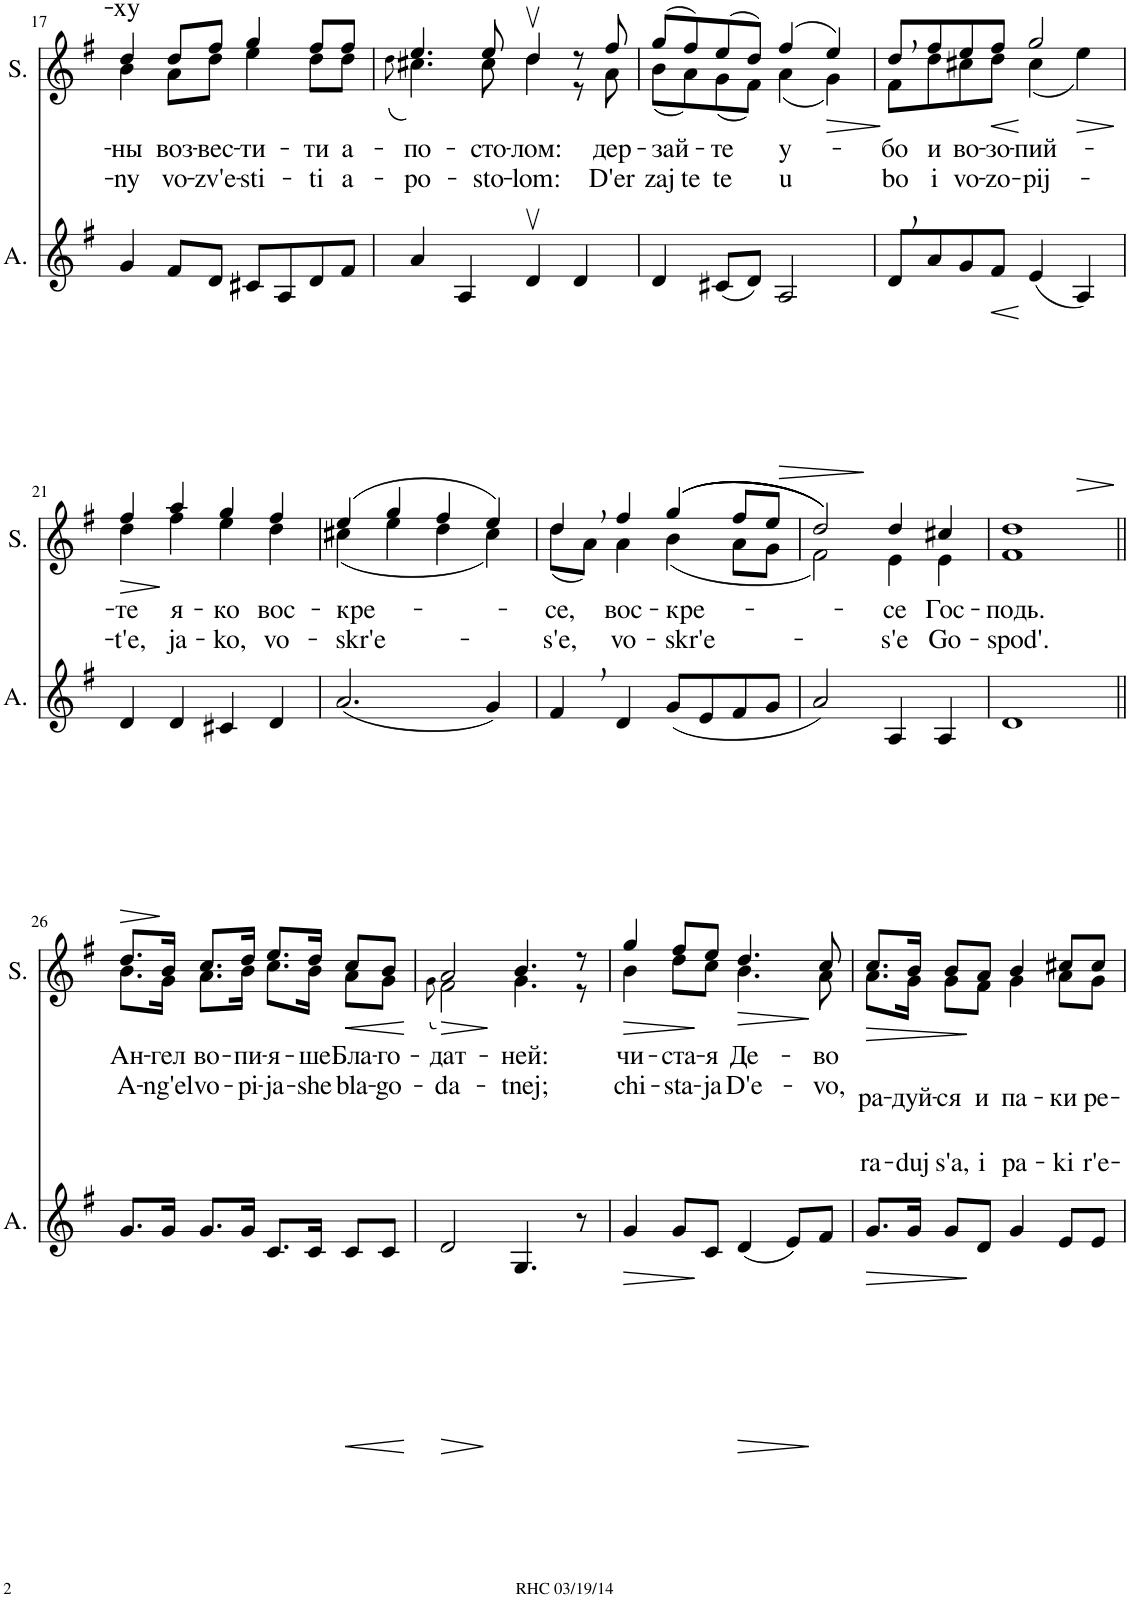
**kern	**dynam	**kern	**text	**text	**dynam
*part2	*part2	*part1	*part1	*part1	*part1
*staff2	*staff2	*staff1	*staff1	*staff1	*staff1
*I"Alto	*	*I"Soprano	*	*	*
*I'A.	*	*I'S.	*	*	*
!!LO:PB:g=z
*clefG2	*	*clefG2	*	*	*
*k[f#]	*	*k[f#]	*	*	*
*M4/4	*	*M4/4	*	*	*
*met(c)	*	*met(c)	*	*	*
=17	=17	=17	=17	=17	=17
!	!	!	!LO:LY:a	!	!
*	*	*^	*	*	*
!	!	!	!	!LO:LY:b	!LO:LY:b	!
4g/	.	4dd/	4b\	-ны	-ny	.
!	!	!	!	!LO:LY:b	!LO:LY:b	!
8f#/L	.	8dd/L	8a\L	воз-	vo-	.
!	!	!	!	!LO:LY:b	!LO:LY:b	!
8d/J	.	8ff#/J	8dd\J	-вес-	-zv'e-	.
!	!	!	!	!LO:LY:b	!LO:LY:b	!
8c#X/L	.	4gg/	4ee\	-ти-	-sti-	.
8A/	.	.	.	.	.	.
!	!	!	!	!LO:LY:b	!LO:LY:b	!
8d/	.	8ff#/L	8dd\L	-ти	-ti	.
!	!	!	!	!LO:LY:b	!LO:LY:b	!
8f#/J	.	8ff#/J	8dd\J	а-	a-	.
=18	=18	=18	=18	=18	=18	=18
.	.	.	(8qdd\	.	.	.
!	!	!	!	!LO:LY:b	!LO:LY:b	!
4a/	.	4.ee/	4.cc#X\)	-по-	-po-	.
4A/	.	.	.	.	.	.
!	!	!	!	!LO:LY:b	!LO:LY:b	!
.	.	8ee/	8cc#\	-сто-	-sto-	.
!	!	!	!	!LO:LY:b	!LO:LY:b	!
4dv/	.	4ddv/	4dd\	-лом:	-lom:	.
4d/	.	8r	8r	.	.	.
!	!	!	!	!LO:LY:b	!LO:LY:b	!
.	.	8ff#/	8a\	дер-	D'er	.
=19	=19	=19	=19	=19	=19	=19
!	!	!	!	!LO:LY:b	!LO:LY:b	!
4d/	.	(8gg/L	(8b\L	-зай-	zaj	.
!	!	!	!	!	!LO:LY:b	!
.	.	8ff#/)	8a\)	.	te	.
!	!	!	!	!LO:LY:b	!LO:LY:b	!
(8c#X/L	.	(8ee/	(8g\	-те	te	.
8d/J)	.	8dd/J)	8f#\J)	.	.	.
!	!LO:HP:b	!	!	!LO:LY:b	!LO:LY:b	!
2A/	>	(4ff#/	(4a\	у-	u	.
!	!	!	!	!	!	!LO:HP:b
.	.	4ee/)	4g\)	.	.	>
=20	=20	=20	=20	=20	=20	=20
!	!	!	!	!LO:LY:b	!LO:LY:b	!
8d,/L	.	8dd,/L	8f#\L	-бо	bo	.
!	!	!	!	!LO:LY:b	!LO:LY:b	!
8a/	.	8ff#/	8dd\	и	i	.
!	!	!	!	!LO:LY:b	!LO:LY:b	!
8g/	.	8ee/	8cc#X\	во-	vo-	.
!	!LO:HP:b	!	!	!LO:LY:b	!LO:LY:b	!LO:HP:b
8f#/J	<	8ff#/J	8dd\J	-зо-	-zo-	<
!	!	!	!	!LO:LY:b	!LO:LY:b	!
(4e/	]	2gg/	(4cc#\	-пий-	-pij-	]
!	!LO:HP:b	!	!	!	!	!LO:HP:b
4A/)	>	.	4ee\)	.	.	>
*	*	*v	*v	*	*	*
.	[	.	.	.	[
!!LO:LB:g=z
=21	=21	=21	=21	=21	=21
!	!LO:HP:b	!	!LO:LY:b	!LO:LY:b	!LO:HP:b
*	*	*^	*	*	*
4d/	>	4ff#/	4dd\	-те	-t'e,	>
!	!	!	!	!LO:LY:b	!LO:LY:b	!
4d/	]	4aa/	4ff#\	я-	ja-	]
!	!	!	!	!LO:LY:b	!LO:LY:b	!
4c#X/	.	4gg/	4ee\	-ко	-ko,	.
!	!	!	!	!LO:LY:b	!LO:LY:b	!
4d/	.	4ff#/	4dd\	вос-	vo-	.
=22	=22	=22	=22	=22	=22	=22
!	!	!	!	!LO:LY:b	!LO:LY:b	!
(2.a/	.	(4ee/	(4cc#X\	-кре-	-skr'e-	.
.	.	4gg/	4ee\	.	.	.
.	.	4ff#/	4dd\	.	.	.
4g/)	.	4ee/)	4cc#\)	.	.	.
=23	=23	=23	=23	=23	=23	=23
!	!	!	!	!LO:LY:b	!LO:LY:b	!
4f#,/	.	4dd,/	(8dd\L	-се,	-s'e,	.
.	.	.	8a\J)	.	.	.
!	!	!	!	!LO:LY:b	!LO:LY:b	!
4d/	.	4ff#/	4a\	вос-	vo-	.
!	!	!	!	!LO:LY:b	!LO:LY:b	!
(8g/L	.	((((4gg/	(4b\	-кре-	-skr'e-	.
8e/	.	.	.	.	.	.
8f#/	.	8ff#/L	8a\L	.	.	.
8g/J	.	8ee/J	8g\J	.	.	.
=24	=24	=24	=24	=24	=24	=24
2a/)	.	2dd/))))	2f#\)	.	.	.
!	!	!	!	!LO:LY:b	!LO:LY:b	!
4A/	.	4dd/	4e\	-се	-s'e	.
!	!	!	!	!LO:LY:b	!LO:LY:b	!
4A/	.	4cc#X/	4e\	Гос-	Go-	.
=25	=25	=25	=25	=25	=25	=25
!	!	!	!	!LO:LY:b	!LO:LY:b	!
1d	.	1dd	1f#	-подь.	-spod'.	.
!!LO:LB:g=z	!!
=26||	=26||	=26||	=26||	=26||	=26||	=26||
!	!	!	!	!LO:LY:b	!LO:LY:b	!
8.g/L	.	8.dd/L	8.b\L	Ан-	A-	.
!	!	!	!	!LO:LY:b	!LO:LY:b	!
16g/Jk	.	16b/Jk	16g\Jk	-гел	-ng'el	.
!	!	!	!	!LO:LY:b	!LO:LY:b	!
8.g/L	.	8.cc/L	8.a\L	во-	vo-	.
!	!	!	!	!LO:LY:b	!LO:LY:b	!
16g/Jk	.	16dd/Jk	16b\Jk	-пи-	-pi-	.
!	!	!	!	!LO:LY:b	!LO:LY:b	!
8.c/L	.	8.ee/L	8.cc\L	-я-	-ja-	.
!	!	!	!	!LO:LY:b	!LO:LY:b	!
16c/Jk	.	16dd/Jk	16b\Jk	-ше	-she	.
!	!LO:HP:b	!	!	!LO:LY:b	!LO:LY:b	!LO:HP:b
8c/L	<	8cc/L	8a\L	Бла-	bla-	<
!	!	!	!	!LO:LY:b	!LO:LY:b	!
8c/J	.	8b/J	8g\J	-го-	-go-	.
*	*	*v	*v	*	*	*
.	]	.	.	.	]
=27	=27	=27	=27	=27	=27
*	*	*^	*	*	*
.	.	.	(8qg\	.	.	.
!	!LO:HP:b	!	!	!LO:LY:b	!LO:LY:b	!LO:HP:b
2d/	>	2a/	2f#\)	-дат-	-da-	>
!	!	!	!	!LO:LY:b	!LO:LY:b	!
4.G/	[	4.b/	4.g\	-ней:	-tnej;	[
8r	.	8r	8r	.	.	.
=28	=28	=28	=28	=28	=28	=28
!	!LO:HP:b	!	!	!LO:LY:b	!LO:LY:b	!LO:HP:b
4g/	>	4gg/	4b\	чи-	chi-	>
!	!	!	!	!LO:LY:b	!LO:LY:b	!
8g/L	.	8ff#/L	8dd\L	-ста-	-sta-	.
!	!	!	!	!LO:LY:b	!LO:LY:b	!
8c/J	]	8ee/J	8cc\J	-я	-ja	]
!	!LO:HP:b	!	!	!LO:LY:b	!LO:LY:b	!LO:HP:b
(4d/	>	4.dd/	4.b\	Де-	D'e-	>
8e/L)	.	.	.	.	.	.
!	!	!	!	!LO:LY:b	!LO:LY:b	!
8f#/J	]	8cc/	8a\	-во	-vo,	]
=29	=29	=29	=29	=29	=29	=29
!	!	!	!	!LO:LY:b	!LO:LY:b	!
8.g/L	.	8.cc/L	8.a\L	ра-	ra-	.
!	!	!	!	!LO:LY:b	!LO:LY:b	!
16g/Jk	.	16b/Jk	16g\Jk	-дуй-	-duj	.
!	!	!	!	!LO:LY:b	!LO:LY:b	!
8g/L	.	8b/L	8g\L	-ся	s'a,	.
!	!	!	!	!LO:LY:b	!LO:LY:b	!
8d/J	]	8a/J	8f#\J	и	i	]
!	!	!	!	!LO:LY:b	!LO:LY:b	!
4g/	.	4b/	4g\	па-	pa-	.
!	!	!	!	!LO:LY:b	!LO:LY:b	!
8e/L	.	8cc#X/L	8a\L	-ки	-ki	.
!	!	!	!	!LO:LY:b	!LO:LY:b	!
8e/J	.	8cc#/J	8g\J	ре-	r'e-	.
*	*	*v	*v	*	*	*
=	=	=	=	=	=
*-	*-	*-	*-	*-	*-
